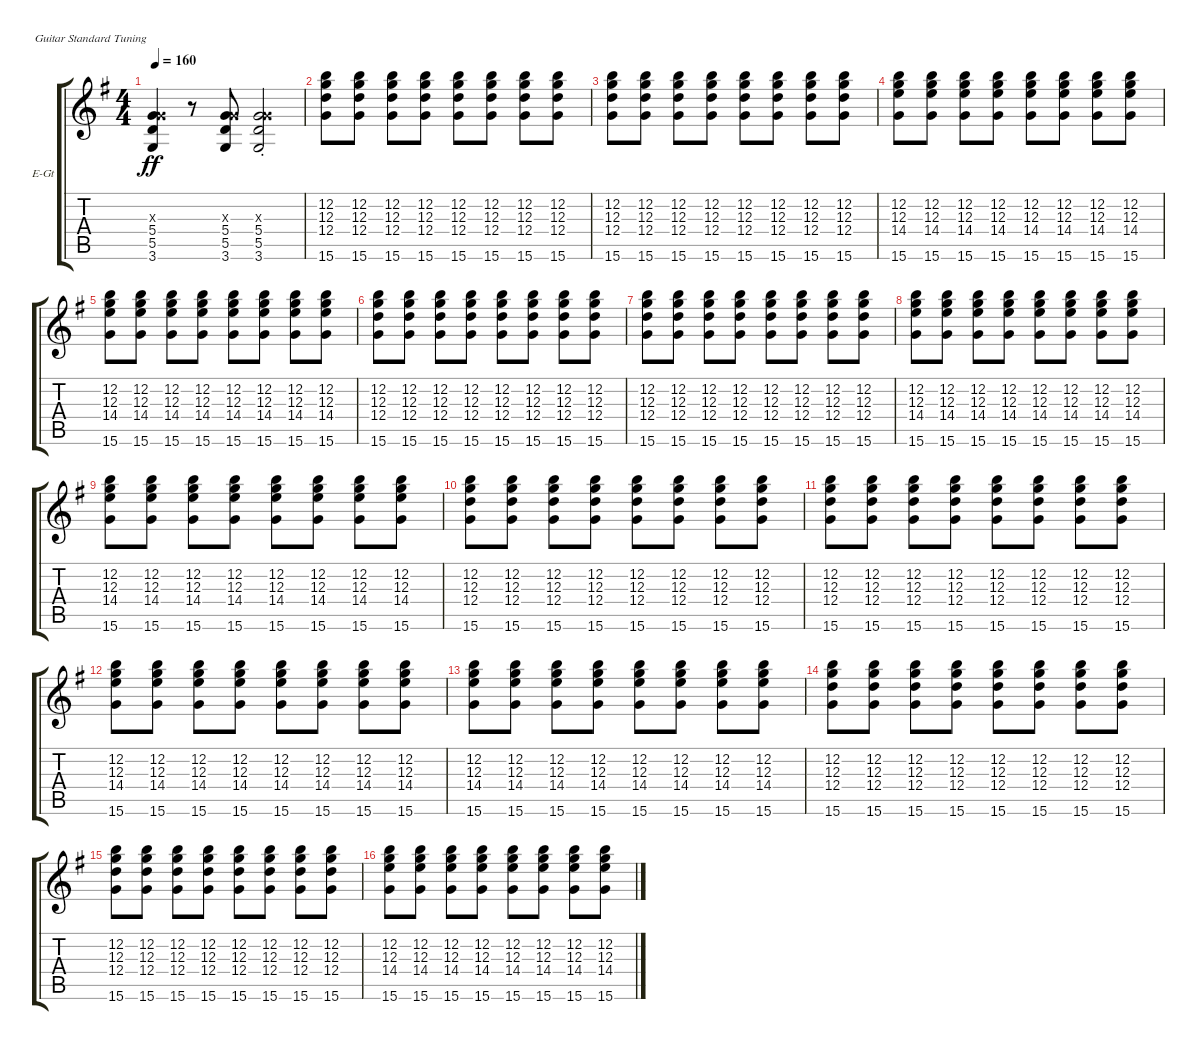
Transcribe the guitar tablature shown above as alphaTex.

\bracketExtendMode groupsimilarinstruments
\firstSystemTrackNameOrientation horizontal
\otherSystemsTrackNameOrientation horizontal
\track ("Albert Hammond Jr." "E-Gt") {instrument overdrivenguitar}
\staff {score tabs}
\tuning (E4 B3 G3 D3 A2 E2)
\ts (4 4)
\tempo 160
\clef g2
\ks g
(5.4 5.5 3.6 0.3{x}).4{dy ff} r.8 (5.4 5.5 3.6 0.3{x}).8 (5.4{st} 5.5{st} 3.6{st} 0.3{x}).2 |
(12.2 12.3 12.4 15.6).8 (12.2 12.3 12.4 15.6).8 (12.2 12.3 12.4 15.6).8 (12.2 12.3 12.4 15.6).8 (12.2 12.3 12.4 15.6).8 (12.2 12.3 12.4 15.6).8 (12.2 12.3 12.4 15.6).8 (12.2 12.3 12.4 15.6).8 |
(12.2 12.3 12.4 15.6).8 (12.2 12.3 12.4 15.6).8 (12.2 12.3 12.4 15.6).8 (12.2 12.3 12.4 15.6).8 (12.2 12.3 12.4 15.6).8 (12.2 12.3 12.4 15.6).8 (12.2 12.3 12.4 15.6).8 (12.2 12.3 12.4 15.6).8 |
(12.2 12.3 14.4 15.6).8 (12.2 12.3 14.4 15.6).8 (12.2 12.3 14.4 15.6).8 (12.2 12.3 14.4 15.6).8 (12.2 12.3 14.4 15.6).8 (12.2 12.3 14.4 15.6).8 (12.2 12.3 14.4 15.6).8 (12.2 12.3 14.4 15.6).8 |
(12.2 12.3 14.4 15.6).8 (12.2 12.3 14.4 15.6).8 (12.2 12.3 14.4 15.6).8 (12.2 12.3 14.4 15.6).8 (12.2 12.3 14.4 15.6).8 (12.2 12.3 14.4 15.6).8 (12.2 12.3 14.4 15.6).8 (12.2 12.3 14.4 15.6).8 |
(12.2 12.3 12.4 15.6).8 (12.2 12.3 12.4 15.6).8 (12.2 12.3 12.4 15.6).8 (12.2 12.3 12.4 15.6).8 (12.2 12.3 12.4 15.6).8 (12.2 12.3 12.4 15.6).8 (12.2 12.3 12.4 15.6).8 (12.2 12.3 12.4 15.6).8 |
(12.2 12.3 12.4 15.6).8 (12.2 12.3 12.4 15.6).8 (12.2 12.3 12.4 15.6).8 (12.2 12.3 12.4 15.6).8 (12.2 12.3 12.4 15.6).8 (12.2 12.3 12.4 15.6).8 (12.2 12.3 12.4 15.6).8 (12.2 12.3 12.4 15.6).8 |
(12.2 12.3 14.4 15.6).8 (12.2 12.3 14.4 15.6).8 (12.2 12.3 14.4 15.6).8 (12.2 12.3 14.4 15.6).8 (12.2 12.3 14.4 15.6).8 (12.2 12.3 14.4 15.6).8 (12.2 12.3 14.4 15.6).8 (12.2 12.3 14.4 15.6).8 |
(12.2 12.3 14.4 15.6).8 (12.2 12.3 14.4 15.6).8 (12.2 12.3 14.4 15.6).8 (12.2 12.3 14.4 15.6).8 (12.2 12.3 14.4 15.6).8 (12.2 12.3 14.4 15.6).8 (12.2 12.3 14.4 15.6).8 (12.2 12.3 14.4 15.6).8 |
(12.2 12.3 12.4 15.6).8 (12.2 12.3 12.4 15.6).8 (12.2 12.3 12.4 15.6).8 (12.2 12.3 12.4 15.6).8 (12.2 12.3 12.4 15.6).8 (12.2 12.3 12.4 15.6).8 (12.2 12.3 12.4 15.6).8 (12.2 12.3 12.4 15.6).8 |
(12.2 12.3 12.4 15.6).8 (12.2 12.3 12.4 15.6).8 (12.2 12.3 12.4 15.6).8 (12.2 12.3 12.4 15.6).8 (12.2 12.3 12.4 15.6).8 (12.2 12.3 12.4 15.6).8 (12.2 12.3 12.4 15.6).8 (12.2 12.3 12.4 15.6).8 |
(12.2 12.3 14.4 15.6).8 (12.2 12.3 14.4 15.6).8 (12.2 12.3 14.4 15.6).8 (12.2 12.3 14.4 15.6).8 (12.2 12.3 14.4 15.6).8 (12.2 12.3 14.4 15.6).8 (12.2 12.3 14.4 15.6).8 (12.2 12.3 14.4 15.6).8 |
(12.2 12.3 14.4 15.6).8 (12.2 12.3 14.4 15.6).8 (12.2 12.3 14.4 15.6).8 (12.2 12.3 14.4 15.6).8 (12.2 12.3 14.4 15.6).8 (12.2 12.3 14.4 15.6).8 (12.2 12.3 14.4 15.6).8 (12.2 12.3 14.4 15.6).8 |
(12.2 12.3 12.4 15.6).8 (12.2 12.3 12.4 15.6).8 (12.2 12.3 12.4 15.6).8 (12.2 12.3 12.4 15.6).8 (12.2 12.3 12.4 15.6).8 (12.2 12.3 12.4 15.6).8 (12.2 12.3 12.4 15.6).8 (12.2 12.3 12.4 15.6).8 |
(12.2 12.3 12.4 15.6).8 (12.2 12.3 12.4 15.6).8 (12.2 12.3 12.4 15.6).8 (12.2 12.3 12.4 15.6).8 (12.2 12.3 12.4 15.6).8 (12.2 12.3 12.4 15.6).8 (12.2 12.3 12.4 15.6).8 (12.2 12.3 12.4 15.6).8 |
(12.2 12.3 14.4 15.6).8 (12.2 12.3 14.4 15.6).8 (12.2 12.3 14.4 15.6).8 (12.2 12.3 14.4 15.6).8 (12.2 12.3 14.4 15.6).8 (12.2 12.3 14.4 15.6).8 (12.2 12.3 14.4 15.6).8 (12.2 12.3 14.4 15.6).8
